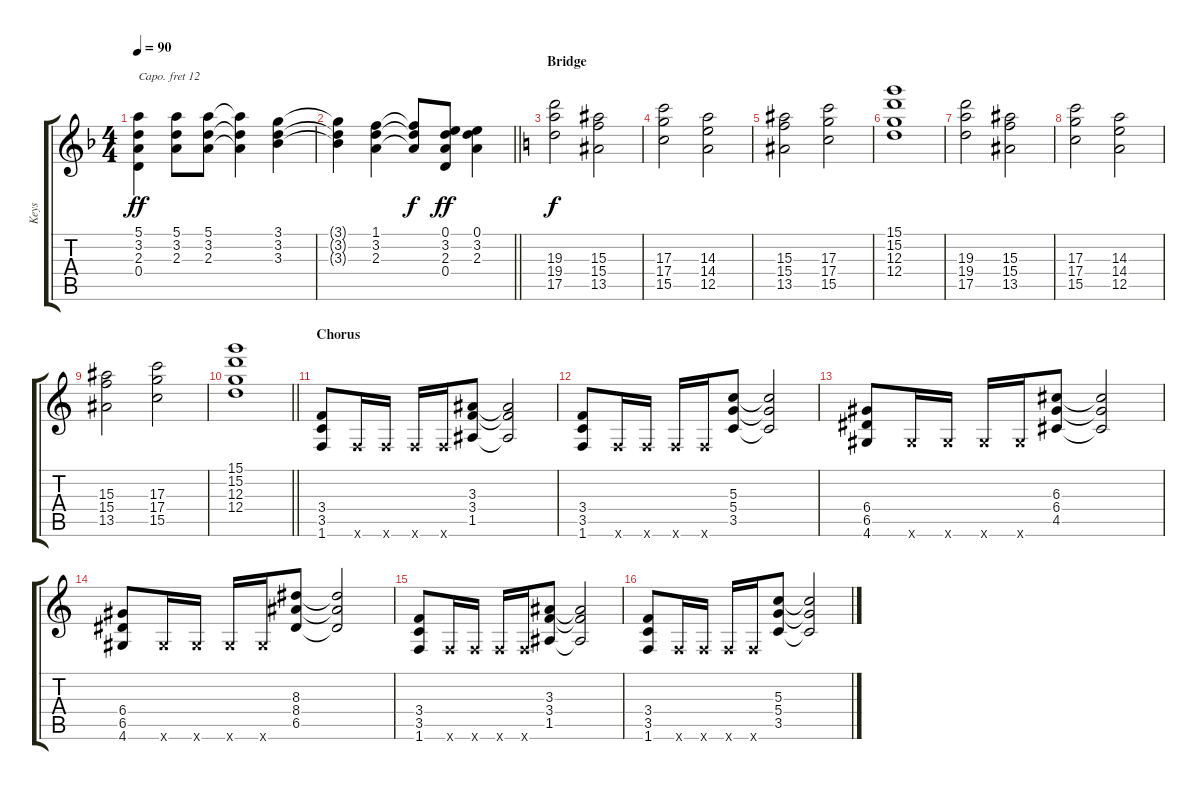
\track ("Keys" "Keys") {instrument drawbarorgan}
\staff {score tabs}
\capo 12
\tuning (E4 B3 G3 D3 A2 E2) {hide}
\ts (4 4)
\tempo 90
\clef g2
\ks f
(5.1 3.2 2.3 0.4).4{dy ff} (5.1 3.2 2.3).8 (5.1 3.2 2.3).8 (5.1{t} 3.2{t} 2.3{t}).4 (3.1 3.2 3.3).4 |
\barLineRight lightlight
(3.1{t} 3.2{t} 3.3{t}).4 (1.1 3.2 2.3).4 (1.1{t} 3.2{t} 2.3{t}).8{dy f} (0.1 3.2 2.3 0.4).8{dy ff} (0.1 3.2 2.3).4 |
\section ("" "Bridge")
\ks c
(19.3 19.4 17.5).2{dy f instrument drawbarorgan} (15.3 15.4 13.5).2 |
(17.3 17.4 15.5).2 (14.3 14.4 12.5).2 |
(15.3 15.4 13.5).2 (17.3 17.4 15.5).2 |
(15.1 15.2 12.3 12.4).1 |
(19.3 19.4 17.5).2 (15.3 15.4 13.5).2 |
(17.3 17.4 15.5).2 (14.3 14.4 12.5).2 |
(15.3 15.4 13.5).2 (17.3 17.4 15.5).2 |
\barLineRight lightlight
(15.1 15.2 12.3 12.4).1 |
\section ("" "Chorus")
(3.4 3.5 1.6).8 1.6{x}.16 1.6{x}.16 1.6{x}.16 1.6{x}.16 (3.3 3.4 1.5).8 (3.3{t} 3.4{t} 1.5{t}).2 |
(3.4 3.5 1.6).8 1.6{x}.16 1.6{x}.16 1.6{x}.16 1.6{x}.16 (5.3 5.4 3.5).8 (5.3{t} 5.4{t} 3.5{t}).2 |
(6.4 6.5 4.6).8 4.6{x}.16 4.6{x}.16 4.6{x}.16 4.6{x}.16 (6.3 6.4 4.5).8 (6.3{t} 6.4{t} 4.5{t}).2 |
(6.4 6.5 4.6).8 4.6{x}.16 4.6{x}.16 4.6{x}.16 4.6{x}.16 (8.3 8.4 6.5).8 (8.3{t} 8.4{t} 6.5{t}).2 |
(3.4 3.5 1.6).8 1.6{x}.16 1.6{x}.16 1.6{x}.16 1.6{x}.16 (3.3 3.4 1.5).8 (3.3{t} 3.4{t} 1.5{t}).2 |
(3.4 3.5 1.6).8 1.6{x}.16 1.6{x}.16 1.6{x}.16 1.6{x}.16 (5.3 5.4 3.5).8 (5.3{t} 5.4{t} 3.5{t}).2
